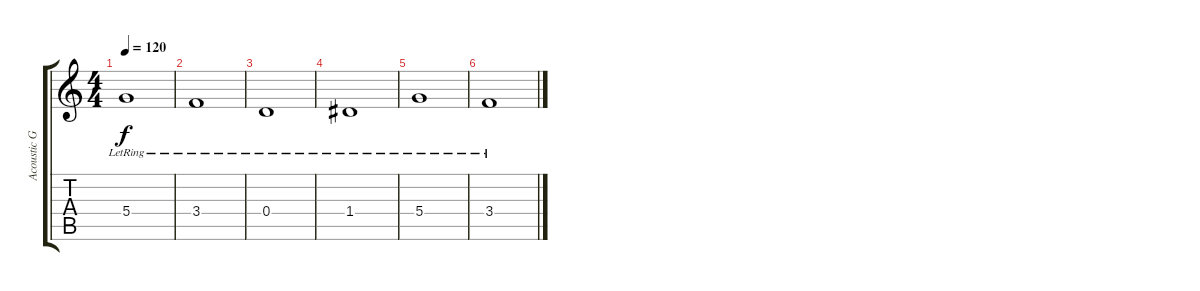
\track ("Acoustic Guitar ( Steel )" "Acoustic G") {instrument acousticguitarsteel}
\staff {score tabs}
\tuning (E4 B3 G3 D3 A2 E2) {hide}
\ts (4 4)
\tempo 120
\clef g2
\ks c
5.4{lr}.1{dy f} |
3.4{lr}.1 |
0.4{lr}.1 |
1.4{lr}.1 |
5.4{lr}.1 |
3.4{lr}.1
